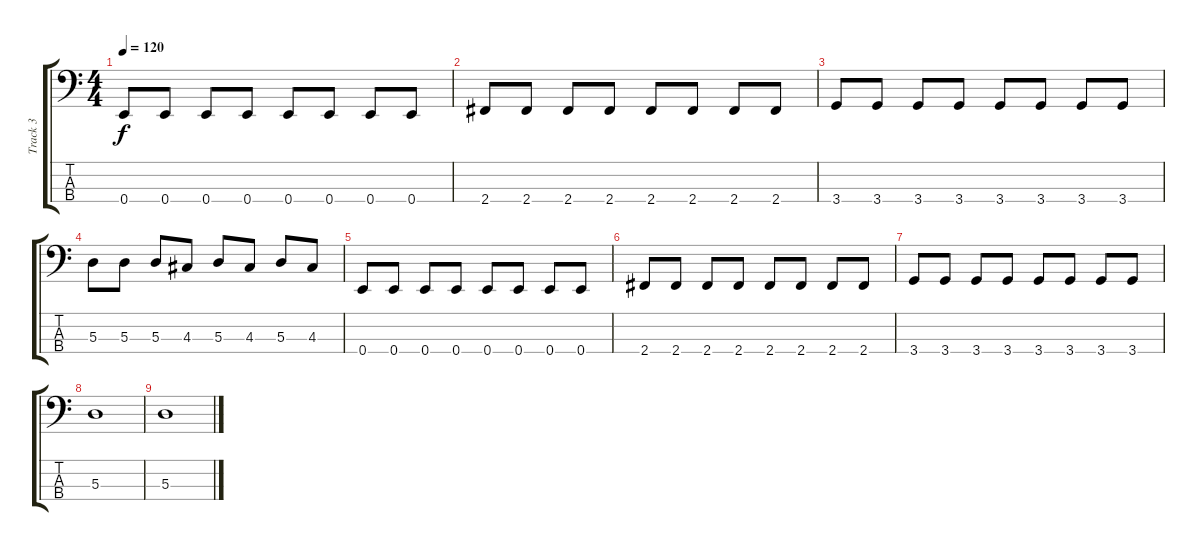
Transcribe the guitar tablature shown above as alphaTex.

\track ("Track 3" "Track 3") {instrument electricbassfinger}
\staff {score tabs}
\tuning (G2 D2 A1 E1) {hide}
\ts (4 4)
\tempo 120
\clef f4
\ks c
0.4.8{dy f} 0.4.8 0.4.8 0.4.8 0.4.8 0.4.8 0.4.8 0.4.8 |
2.4.8 2.4.8 2.4.8 2.4.8 2.4.8 2.4.8 2.4.8 2.4.8 |
3.4.8 3.4.8 3.4.8 3.4.8 3.4.8 3.4.8 3.4.8 3.4.8 |
5.3.8 5.3.8 5.3.8 4.3.8 5.3.8 4.3.8 5.3.8 4.3.8 |
0.4.8 0.4.8 0.4.8 0.4.8 0.4.8 0.4.8 0.4.8 0.4.8 |
2.4.8 2.4.8 2.4.8 2.4.8 2.4.8 2.4.8 2.4.8 2.4.8 |
3.4.8 3.4.8 3.4.8 3.4.8 3.4.8 3.4.8 3.4.8 3.4.8 |
5.3.1 |
5.3.1
